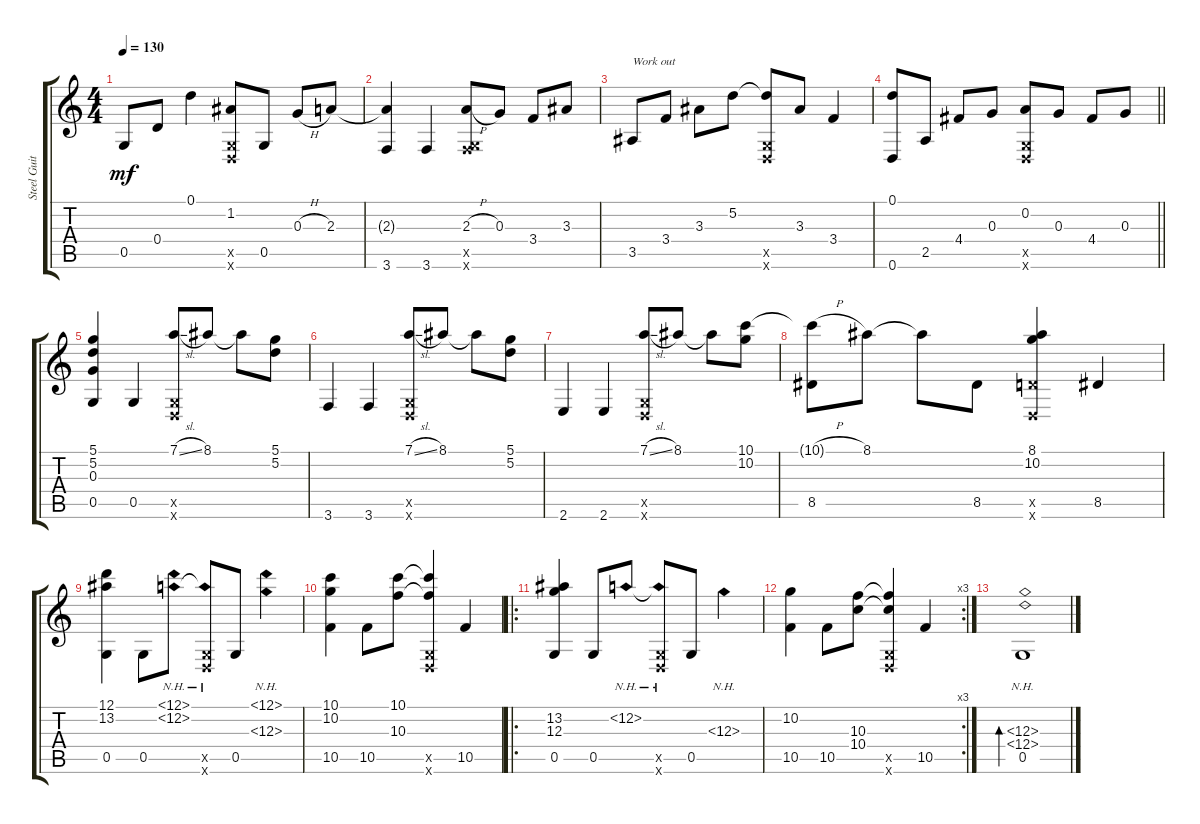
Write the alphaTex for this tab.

\track ("Steel Guitar" "Steel Guit") {instrument acousticguitarsteel}
\staff {score tabs}
\tuning (D4 A3 G3 D3 G2 D2) {hide}
\ts (4 4)
\tempo 130
\clef g2
\ks c
0.5.8{dy mf} 0.4.8 0.1.4 (1.2 0.5{x} 0.6{x}).8 0.5.8 0.3{h}.8 2.3.8 |
(2.3{t} 3.6).4 3.6.4 (2.3{h} 0.5{x} 3.6{x}).8 0.3.8 3.4.8 3.3.8 |
3.5.8{txt "Work out"} 3.4.8 3.3.8 5.2.8 (5.2{t} 0.5{x} 0.6{x}).8 3.3.8 3.4.4 |
\barLineRight lightlight
(0.1 0.6).8 2.5.8 4.4.8 0.3.8 (0.2 0.5{x} 0.6{x}).8 0.3.8 4.4.8 0.3.8 |
(5.1 5.2 0.3 0.5).4 0.5.4 (7.1{sl} 0.5{x} 0.6{x}).8 8.1.8 8.1{t}.8 (5.1 5.2).8 |
3.6.4 3.6.4 (7.1{sl} 0.5{x} 0.6{x}).8 8.1.8 8.1{t}.8 (5.1 5.2).8 |
2.6.4 2.6.4 (7.1{sl} 0.5{x} 0.6{x}).8 8.1.8 8.1{t}.8 (10.1 10.2).8 |
(10.1{h t} 8.5).8 8.1.8 8.1{t}.8 8.5.8 (8.1 10.2 7.5{x} 0.6{x}).4 8.5.4 |
(12.1 13.2 0.5).4 0.5.8 (12.1{nh} 12.2{nh}).8 (12.2{nh t} 0.5{x} 0.6{x}).8 0.5.8 (12.1{nh} 12.3{nh}).4 |
(10.1 10.2 10.5).4 10.5.8 (10.1 10.3).8 (10.1{t} 10.3{t} 0.5{x} 0.6{x}).4 10.5.4 |
\ro
(13.2 12.3 0.5).4 0.5.8 12.2{nh}.8 (12.2{nh t} 0.5{x} 0.6{x}).8 0.5.8 12.3{nh}.4 |
\rc 3
(10.2 10.5).4 10.5.8 (10.3 10.4).8 (10.3{t} 10.4{t} 0.5{x} 0.6{x}).4 10.5.4 |
(12.3{nh} 12.4{nh} 0.5).1{bd 120}
